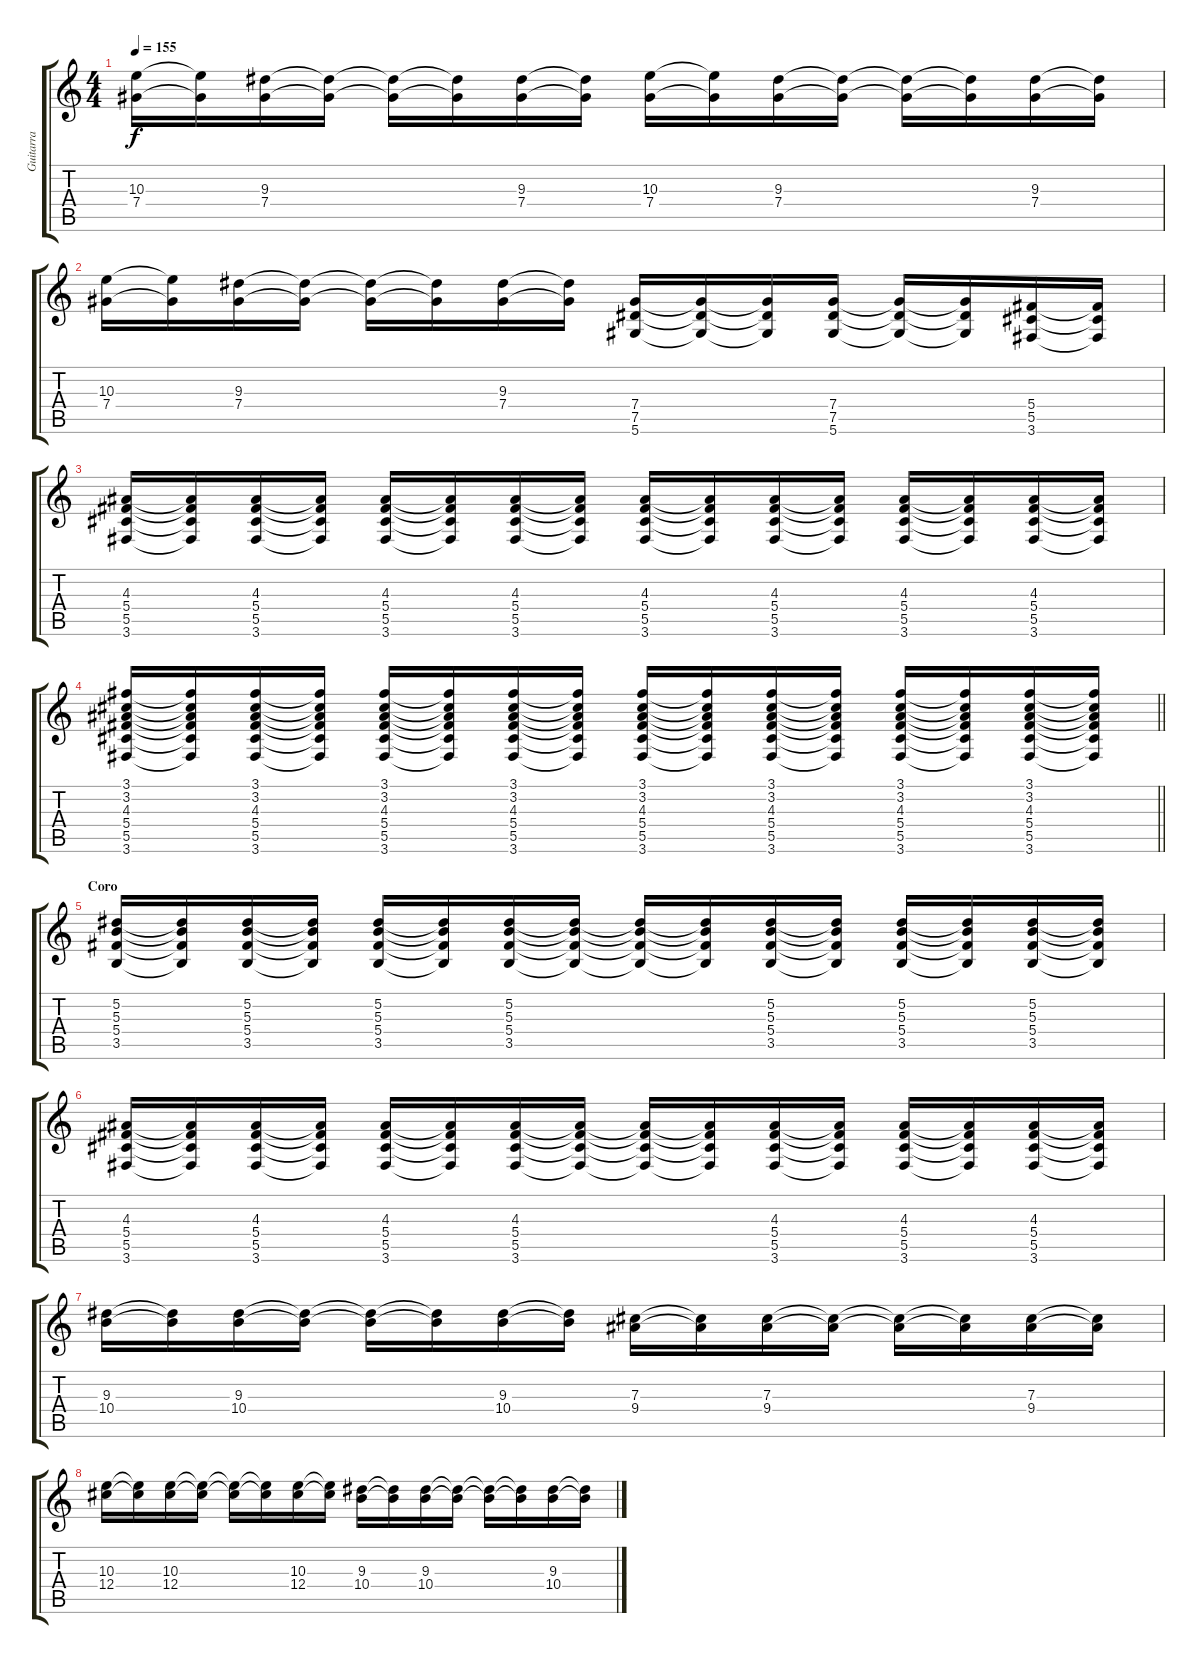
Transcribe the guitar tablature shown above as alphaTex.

\track ("Guitarra" "Guitarra") {instrument electricguitarjazz}
\staff {score tabs}
\tuning (Eb4 Bb3 Gb3 Db3 Ab2 Eb2) {hide}
\ts (4 4)
\tempo 155
\clef g2
\ks c
(10.3 7.4).16{dy f} (10.3{t} 7.4{t}).16 (9.3 7.4).16 (9.3{t} 7.4{t}).16 (9.3{t} 7.4{t}).16 (9.3{t} 7.4{t}).16 (9.3 7.4).16 (9.3{t} 7.4{t}).16 (10.3 7.4).16 (10.3{t} 7.4{t}).16 (9.3 7.4).16 (9.3{t} 7.4{t}).16 (9.3{t} 7.4{t}).16 (9.3{t} 7.4{t}).16 (9.3 7.4).16 (9.3{t} 7.4{t}).16 |
(10.3 7.4).16 (10.3{t} 7.4{t}).16 (9.3 7.4).16 (9.3{t} 7.4{t}).16 (9.3{t} 7.4{t}).16 (9.3{t} 7.4{t}).16 (9.3 7.4).16 (9.3{t} 7.4{t}).16 (7.4 7.5 5.6).16 (7.4{t} 7.5{t} 5.6{t}).16 (7.4{t} 7.5{t} 5.6{t}).16 (7.4 7.5 5.6).16 (7.4{t} 7.5{t} 5.6{t}).16 (7.4{t} 7.5{t} 5.6{t}).16 (5.4 5.5 3.6).16 (5.4{t} 5.5{t} 3.6{t}).16 |
(4.3 5.4 5.5 3.6).16 (4.3{t} 5.4{t} 5.5{t} 3.6{t}).16 (4.3 5.4 5.5 3.6).16 (4.3{t} 5.4{t} 5.5{t} 3.6{t}).16 (4.3 5.4 5.5 3.6).16 (4.3{t} 5.4{t} 5.5{t} 3.6{t}).16 (4.3 5.4 5.5 3.6).16 (4.3{t} 5.4{t} 5.5{t} 3.6{t}).16 (4.3 5.4 5.5 3.6).16 (4.3{t} 5.4{t} 5.5{t} 3.6{t}).16 (4.3 5.4 5.5 3.6).16 (4.3{t} 5.4{t} 5.5{t} 3.6{t}).16 (4.3 5.4 5.5 3.6).16 (4.3{t} 5.4{t} 5.5{t} 3.6{t}).16 (4.3 5.4 5.5 3.6).16 (4.3{t} 5.4{t} 5.5{t} 3.6{t}).16 |
\barLineRight lightlight
(3.1 3.2 4.3 5.4 5.5 3.6).16 (3.1{t} 3.2{t} 4.3{t} 5.4{t} 5.5{t} 3.6{t}).16 (3.1 3.2 4.3 5.4 5.5 3.6).16 (3.1{t} 3.2{t} 4.3{t} 5.4{t} 5.5{t} 3.6{t}).16 (3.1 3.2 4.3 5.4 5.5 3.6).16 (3.1{t} 3.2{t} 4.3{t} 5.4{t} 5.5{t} 3.6{t}).16 (3.1 3.2 4.3 5.4 5.5 3.6).16 (3.1{t} 3.2{t} 4.3{t} 5.4{t} 5.5{t} 3.6{t}).16 (3.1 3.2 4.3 5.4 5.5 3.6).16 (3.1{t} 3.2{t} 4.3{t} 5.4{t} 5.5{t} 3.6{t}).16 (3.1 3.2 4.3 5.4 5.5 3.6).16 (3.1{t} 3.2{t} 4.3{t} 5.4{t} 5.5{t} 3.6{t}).16 (3.1 3.2 4.3 5.4 5.5 3.6).16 (3.1{t} 3.2{t} 4.3{t} 5.4{t} 5.5{t} 3.6{t}).16 (3.1 3.2 4.3 5.4 5.5 3.6).16 (3.1{t} 3.2{t} 4.3{t} 5.4{t} 5.5{t} 3.6{t}).16 |
\section ("" "Coro")
(5.2 5.3 5.4 3.5).16 (5.2{t} 5.3{t} 5.4{t} 3.5{t}).16 (5.2 5.3 5.4 3.5).16 (5.2{t} 5.3{t} 5.4{t} 3.5{t}).16 (5.2 5.3 5.4 3.5).16 (5.2{t} 5.3{t} 5.4{t} 3.5{t}).16 (5.2 5.3 5.4 3.5).16 (5.2{t} 5.3{t} 5.4{t} 3.5{t}).16 (5.2{t} 5.3{t} 5.4{t} 3.5{t}).16 (5.2{t} 5.3{t} 5.4{t} 3.5{t}).16 (5.2 5.3 5.4 3.5).16 (5.2{t} 5.3{t} 5.4{t} 3.5{t}).16 (5.2 5.3 5.4 3.5).16 (5.2{t} 5.3{t} 5.4{t} 3.5{t}).16 (5.2 5.3 5.4 3.5).16 (5.2{t} 5.3{t} 5.4{t} 3.5{t}).16 |
(4.3 5.4 5.5 3.6).16 (4.3{t} 5.4{t} 5.5{t} 3.6{t}).16 (4.3 5.4 5.5 3.6).16 (4.3{t} 5.4{t} 5.5{t} 3.6{t}).16 (4.3 5.4 5.5 3.6).16 (4.3{t} 5.4{t} 5.5{t} 3.6{t}).16 (4.3 5.4 5.5 3.6).16 (4.3{t} 5.4{t} 5.5{t} 3.6{t}).16 (4.3{t} 5.4{t} 5.5{t} 3.6{t}).16 (4.3{t} 5.4{t} 5.5{t} 3.6{t}).16 (4.3 5.4 5.5 3.6).16 (4.3{t} 5.4{t} 5.5{t} 3.6{t}).16 (4.3 5.4 5.5 3.6).16 (4.3{t} 5.4{t} 5.5{t} 3.6{t}).16 (4.3 5.4 5.5 3.6).16 (4.3{t} 5.4{t} 5.5{t} 3.6{t}).16 |
(9.3 10.4).16 (9.3{t} 10.4{t}).16 (9.3 10.4).16 (9.3{t} 10.4{t}).16 (9.3{t} 10.4{t}).16 (9.3{t} 10.4{t}).16 (9.3 10.4).16 (9.3{t} 10.4{t}).16 (7.3 9.4).16 (7.3{t} 9.4{t}).16 (7.3 9.4).16 (7.3{t} 9.4{t}).16 (7.3{t} 9.4{t}).16 (7.3{t} 9.4{t}).16 (7.3 9.4).16 (7.3{t} 9.4{t}).16 |
(10.3 12.4).16 (10.3{t} 12.4{t}).16 (10.3 12.4).16 (10.3{t} 12.4{t}).16 (10.3{t} 12.4{t}).16 (10.3{t} 12.4{t}).16 (10.3 12.4).16 (10.3{t} 12.4{t}).16 (9.3 10.4).16 (9.3{t} 10.4{t}).16 (9.3 10.4).16 (9.3{t} 10.4{t}).16 (9.3{t} 10.4{t}).16 (9.3{t} 10.4{t}).16 (9.3 10.4).16 (9.3{t} 10.4{t}).16
